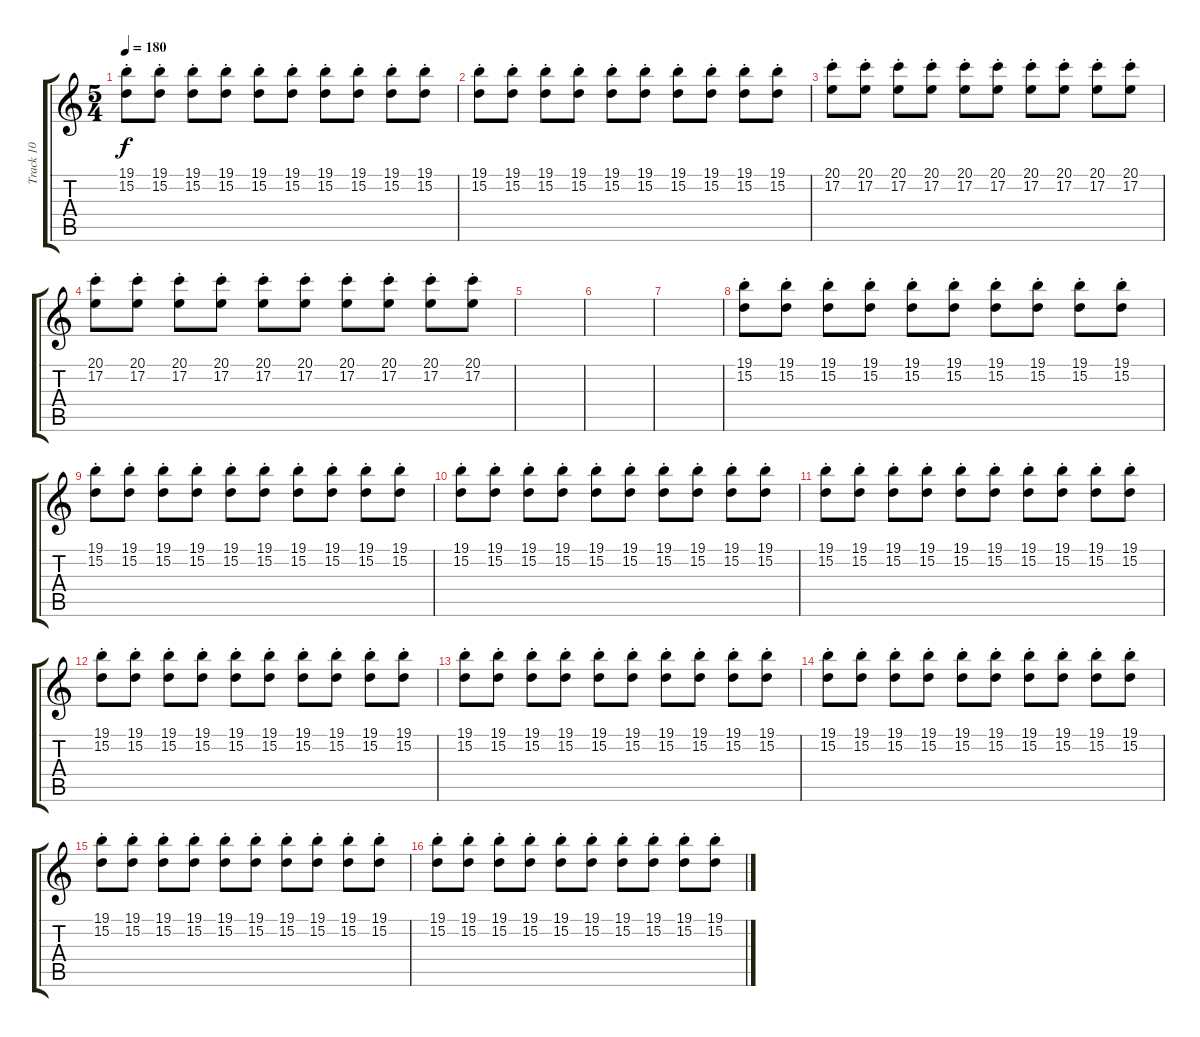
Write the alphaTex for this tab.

\track ("Track 10" "Track 10") {instrument violin}
\staff {score tabs}
\tuning (E4 B3 G3 D3 A2 E2) {hide}
\ts (5 4)
\tempo 180
\clef g2
\ks c
(19.1{st} 15.2{st}).8{dy f} (19.1{st} 15.2{st}).8 (19.1{st} 15.2{st}).8 (19.1{st} 15.2{st}).8 (19.1{st} 15.2{st}).8 (19.1{st} 15.2{st}).8 (19.1{st} 15.2{st}).8 (19.1{st} 15.2{st}).8 (19.1{st} 15.2{st}).8 (19.1{st} 15.2{st}).8 |
(19.1{st} 15.2{st}).8 (19.1{st} 15.2{st}).8 (19.1{st} 15.2{st}).8 (19.1{st} 15.2{st}).8 (19.1{st} 15.2{st}).8 (19.1{st} 15.2{st}).8 (19.1{st} 15.2{st}).8 (19.1{st} 15.2{st}).8 (19.1{st} 15.2{st}).8 (19.1{st} 15.2{st}).8 |
(20.1{st} 17.2{st}).8 (20.1{st} 17.2{st}).8 (20.1{st} 17.2{st}).8 (20.1{st} 17.2{st}).8 (20.1{st} 17.2{st}).8 (20.1{st} 17.2{st}).8 (20.1{st} 17.2{st}).8 (20.1{st} 17.2{st}).8 (20.1{st} 17.2{st}).8 (20.1{st} 17.2{st}).8 |
(20.1{st} 17.2{st}).8 (20.1{st} 17.2{st}).8 (20.1{st} 17.2{st}).8 (20.1{st} 17.2{st}).8 (20.1{st} 17.2{st}).8 (20.1{st} 17.2{st}).8 (20.1{st} 17.2{st}).8 (20.1{st} 17.2{st}).8 (20.1{st} 17.2{st}).8 (20.1{st} 17.2{st}).8 |
|
|
|
(19.1{st} 15.2{st}).8 (19.1{st} 15.2{st}).8 (19.1{st} 15.2{st}).8 (19.1{st} 15.2{st}).8 (19.1{st} 15.2{st}).8 (19.1{st} 15.2{st}).8 (19.1{st} 15.2{st}).8 (19.1{st} 15.2{st}).8 (19.1{st} 15.2{st}).8 (19.1{st} 15.2{st}).8 |
(19.1{st} 15.2{st}).8 (19.1{st} 15.2{st}).8 (19.1{st} 15.2{st}).8 (19.1{st} 15.2{st}).8 (19.1{st} 15.2{st}).8 (19.1{st} 15.2{st}).8 (19.1{st} 15.2{st}).8 (19.1{st} 15.2{st}).8 (19.1{st} 15.2{st}).8 (19.1{st} 15.2{st}).8 |
(19.1{st} 15.2{st}).8 (19.1{st} 15.2{st}).8 (19.1{st} 15.2{st}).8 (19.1{st} 15.2{st}).8 (19.1{st} 15.2{st}).8 (19.1{st} 15.2{st}).8 (19.1{st} 15.2{st}).8 (19.1{st} 15.2{st}).8 (19.1{st} 15.2{st}).8 (19.1{st} 15.2{st}).8 |
(19.1{st} 15.2{st}).8 (19.1{st} 15.2{st}).8 (19.1{st} 15.2{st}).8 (19.1{st} 15.2{st}).8 (19.1{st} 15.2{st}).8 (19.1{st} 15.2{st}).8 (19.1{st} 15.2{st}).8 (19.1{st} 15.2{st}).8 (19.1{st} 15.2{st}).8 (19.1{st} 15.2{st}).8 |
(19.1{st} 15.2{st}).8 (19.1{st} 15.2{st}).8 (19.1{st} 15.2{st}).8 (19.1{st} 15.2{st}).8 (19.1{st} 15.2{st}).8 (19.1{st} 15.2{st}).8 (19.1{st} 15.2{st}).8 (19.1{st} 15.2{st}).8 (19.1{st} 15.2{st}).8 (19.1{st} 15.2{st}).8 |
(19.1{st} 15.2{st}).8 (19.1{st} 15.2{st}).8 (19.1{st} 15.2{st}).8 (19.1{st} 15.2{st}).8 (19.1{st} 15.2{st}).8 (19.1{st} 15.2{st}).8 (19.1{st} 15.2{st}).8 (19.1{st} 15.2{st}).8 (19.1{st} 15.2{st}).8 (19.1{st} 15.2{st}).8 |
(19.1{st} 15.2{st}).8 (19.1{st} 15.2{st}).8 (19.1{st} 15.2{st}).8 (19.1{st} 15.2{st}).8 (19.1{st} 15.2{st}).8 (19.1{st} 15.2{st}).8 (19.1{st} 15.2{st}).8 (19.1{st} 15.2{st}).8 (19.1{st} 15.2{st}).8 (19.1{st} 15.2{st}).8 |
(19.1{st} 15.2{st}).8 (19.1{st} 15.2{st}).8 (19.1{st} 15.2{st}).8 (19.1{st} 15.2{st}).8 (19.1{st} 15.2{st}).8 (19.1{st} 15.2{st}).8 (19.1{st} 15.2{st}).8 (19.1{st} 15.2{st}).8 (19.1{st} 15.2{st}).8 (19.1{st} 15.2{st}).8 |
(19.1{st} 15.2{st}).8 (19.1{st} 15.2{st}).8 (19.1{st} 15.2{st}).8 (19.1{st} 15.2{st}).8 (19.1{st} 15.2{st}).8 (19.1{st} 15.2{st}).8 (19.1{st} 15.2{st}).8 (19.1{st} 15.2{st}).8 (19.1{st} 15.2{st}).8 (19.1{st} 15.2{st}).8
